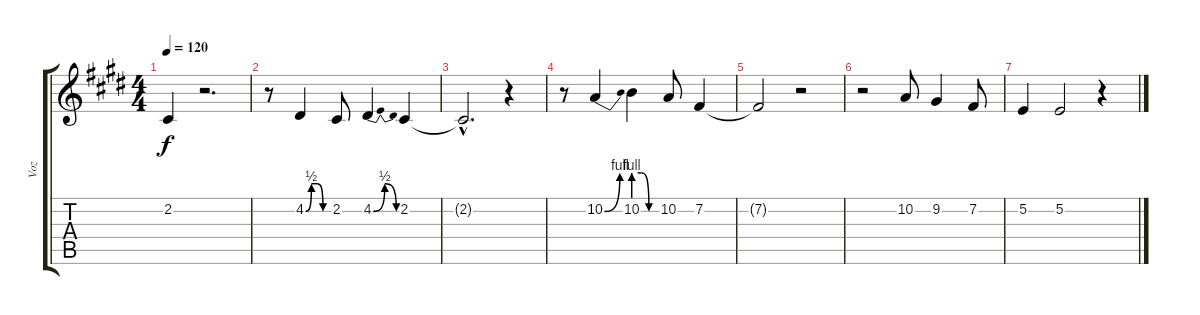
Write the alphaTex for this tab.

\track ("Voz" "Voz") {instrument bassoon}
\staff {score tabs}
\tuning (E4 B3 G3 D3 A2 E2) {hide}
\ts (4 4)
\tempo 120
\clef g2
\ks e
2.2{t}.4{dy f} r.2{d} |
r.8 4.2{be (custom 0 0 15 2 30 2 45 0 60 0)}.4 2.2.8 4.2{be (bendrelease 0 0 30 2 30 2 60 0)}.4 2.2.4 |
2.2{hac t}.2{d} r.4 |
r.8 10.2{be (bend 0 0 60 4)}.4 10.2{be (custom 0 4 20 4 40 0 60 0)}.4 10.2.8 7.2.4 |
7.2{t}.2 r.2 |
r.2 10.2.8 9.2.4 7.2.8 |
5.2.4 5.2.2 r.4
